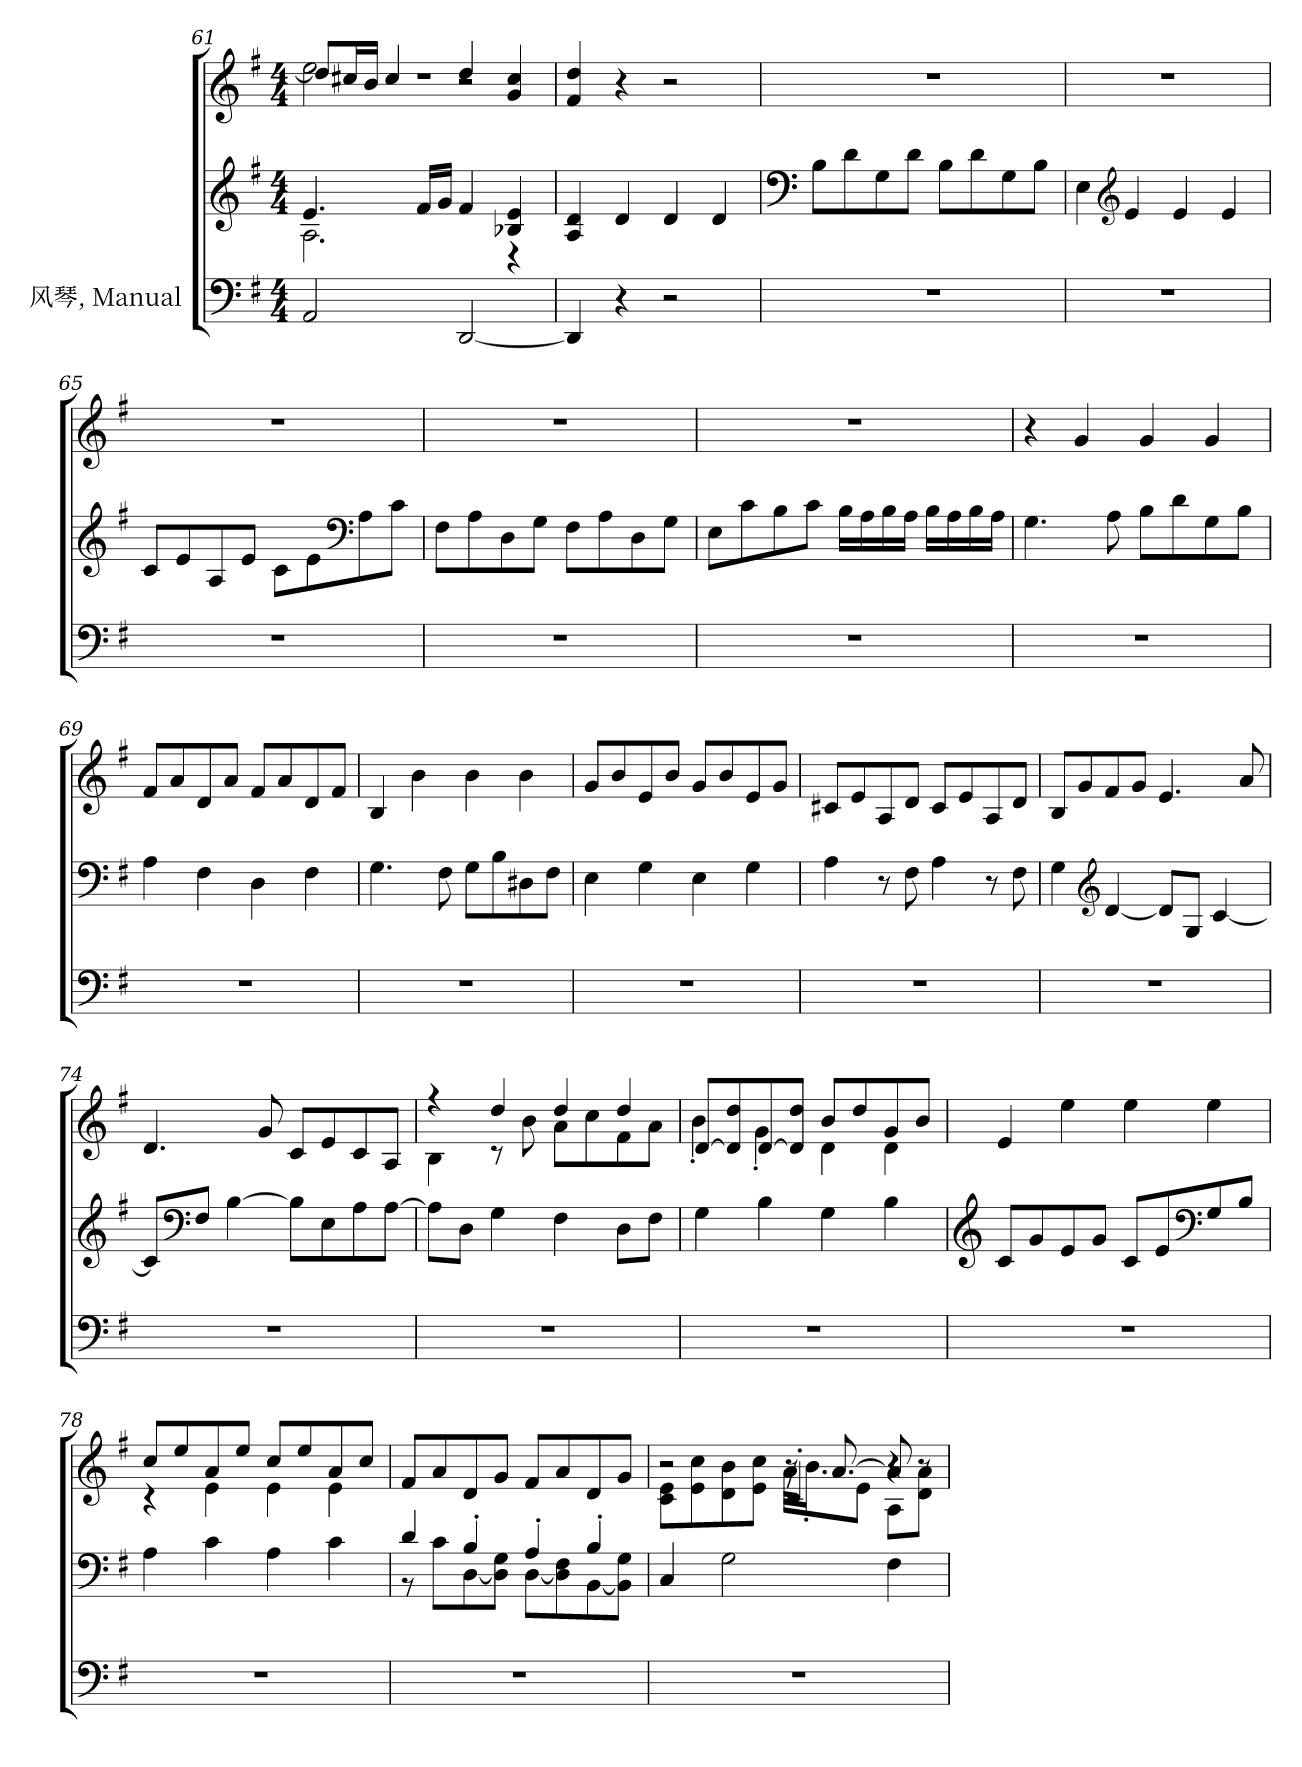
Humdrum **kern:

**kern	**kern	**kern
*part1	*part1	*part1
*staff3	*staff2	*staff1
*I"风琴, Manual	*	*
*clefF4	*clefG2	*clefG2
*k[f#]	*k[f#]	*k[f#]
*M4/4	*M4/4	*M4/4
=61	=61	=61
*	*^	*^
*	*	*	*	*^
2AA/	4.e/	2.A\	1r	2ee\	8dd/L]
.	.	.	.	.	16cc#X/L
.	.	.	.	.	16b/JJ
.	.	.	.	.	4cc#/
.	16f#/LL	.	.	.	.
.	16g/JJ	.	.	.	.
[2DD/	4f#/	.	.	2r	4dd/
.	4B-X/ 4e/	4r	.	.	4g/ 4cc#/
*	*v	*v	*	*	*
*	*	*v	*v	*v
=62	=62	=62
4DD/]	4A/ 4d/	4f#/ 4dd/
*	*	*MM135
4r	4d/	4r
2r	4d/	2r
.	4d/	.
=63	=63	=63
*	*clefF4	*
1r	8B\L	1r
.	8d\	.
.	8G\	.
.	8d\J	.
.	8B\L	.
.	8d\	.
.	8G\	.
.	8B\J	.
!!LO:LB:g=z
=64	=64	=64
1r	4E\	1r
*	*clefG2	*
.	4e/	.
.	4e/	.
.	4e/	.
=65	=65	=65
1r	8c/L	1r
.	8e/	.
.	8A/	.
.	8e/J	.
.	8c\L	.
.	8e\	.
*	*clefF4	*
.	8A\	.
.	8c\J	.
=66	=66	=66
1r	8F#\L	1r
.	8A\	.
.	8D\	.
.	8G\J	.
.	8F#\L	.
.	8A\	.
.	8D\	.
.	8G\J	.
=67	=67	=67
1r	8E\L	1r
.	8c\	.
.	8B\	.
.	8c\J	.
.	16B\LL	.
.	16A\	.
.	16B\	.
.	16A\JJ	.
.	16B\LL	.
.	16A\	.
.	16B\	.
.	16A\JJ	.
=68	=68	=68
1r	4.G\	4r
.	.	4g/
.	8A\	.
.	8B\L	4g/
.	8d\	.
.	8G\	4g/
.	8B\J	.
!!LO:LB:g=z
=69	=69	=69
1r	4A\	8f#/L
.	.	8a/
.	4F#\	8d/
.	.	8a/J
.	4D\	8f#/L
.	.	8a/
.	4F#\	8d/
.	.	8f#/J
=70	=70	=70
1r	4.G\	4B/
.	.	4b\
.	8F#\	.
.	8G\L	4b\
.	8B\	.
.	8D#X\	4b\
.	8F#\J	.
=71	=71	=71
1r	4E\	8g/L
.	.	8b/
.	4G\	8e/
.	.	8b/J
.	4E\	8g/L
.	.	8b/
.	4G\	8e/
.	.	8g/J
=72	=72	=72
1r	4A\	8c#X/L
.	.	8e/
.	8r	8A/
.	8F#\	8d/J
.	4A\	8c#/L
.	.	8e/
.	8r	8A/
.	8F#\	8d/J
=73	=73	=73
1r	4G\	8B/L
.	.	8g/
*	*clefG2	*
.	[4d/	8f#/
.	.	8g/J
.	8d/L]	4.e/
.	8G/J	.
.	[4c/	.
.	.	8a/
!!LO:LB:g=z
=74	=74	=74
1r	8c/L]	4.d/
*	*clefF4	*
.	8F#/J	.
.	[4B\	.
.	.	8g/
.	8B\L]	8c/L
.	8E\	8e/
.	8A\	8c/
.	[8A\J	8A/J
=75	=75	=75
*	*	*^
1r	8A\L]	4r	4B\
.	8D\J	.	.
.	4G\	4dd/	8r
.	.	.	8b\
.	4F#\	4dd/	8a\L
.	.	.	8cc\
.	8D\L	4dd/	8f#\
.	8F#\J	.	8a\J
=76	=76	=76	=76
1r	4G\	[8d/L	4b'\
.	.	8d/] 8dd/	.
.	4B\	[8d/	4g'\
.	.	8d/] 8dd/J	.
.	4G\	8b/L	4d\
.	.	8dd/	.
.	4B\	8g/	4d\
.	.	8b/J	.
*	*	*v	*v
=77	=77	=77
*	*clefG2	*
1r	8c/L	4e/
.	8g/	.
.	8e/	4ee\
.	8g/J	.
.	8c/L	4ee\
.	8e/	.
*	*clefF4	*
.	8G/	4ee\
.	8B/J	.
!!LO:PB:g=z
=78	=78	=78
*	*	*^
1r	4A\	8cc/L	4r
.	.	8ee/	.
.	4c\	8a/	4e\
.	.	8ee/J	.
.	4A\	8cc/L	4e\
.	.	8ee/	.
.	4c\	8a/	4e\
.	.	8cc/J	.
*	*	*v	*v
=79	=79	=79
*	*^	*
1r	4d/	8r	8f#/L
.	.	8c\L	8a/
.	4B'/	[8D\	8d/
.	.	8D\] 8G\J	8g/J
.	4A'/	[8D\L	8f#/L
.	.	8D\] 8F#\	8a/
.	4B'/	[8BB\	8d/
.	.	8BB\] 8G\J	8g/J
*	*v	*v	*
=80	=80	=80
*	*	*^
*	*	*	*^
1r	4C/	2r	8c\ 8e\L	2r
.	.	.	8e\ 8cc\	.
.	2G\	.	8d\ 8b\	.
.	.	.	8e\ 8cc\J	.
.	.	16r	32a\KLL	4c'/
.	.	.	16.b'\J	.
.	.	[8.a/	.	.
.	.	.	8e\J	.
.	4F#\	8a/]	8A\L	4r
.	.	8r	8d\ 8a\J	.
*	*	*v	*v	*v
=	=	=
*-	*-	*-
